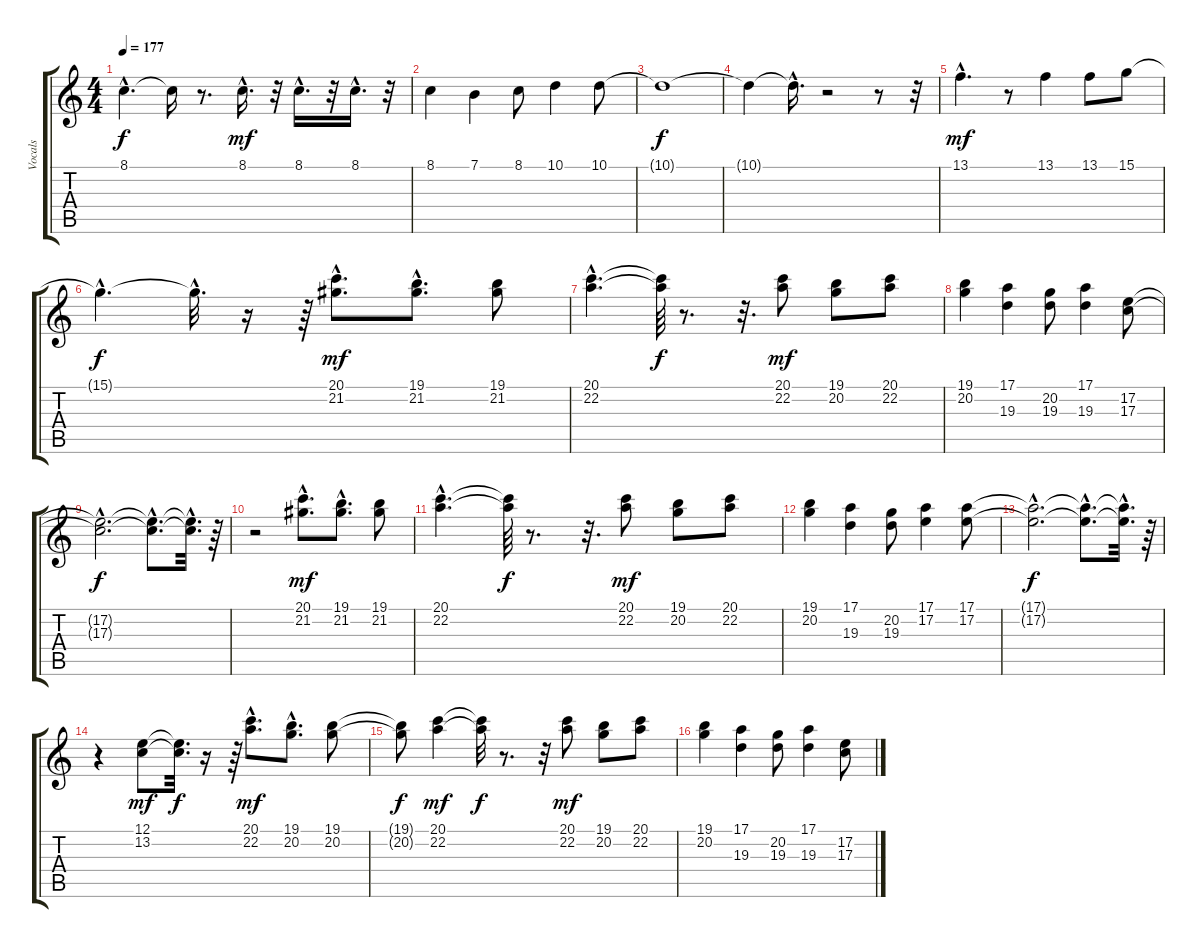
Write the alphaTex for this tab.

\track ("Vocals" "Vocals") {instrument tenorsax}
\staff {score tabs}
\tuning (E4 B3 G3 D3 A2 E2) {hide}
\ts (4 4)
\tempo 177
\clef g2
\ks c
8.1{hac t}.4{d dy f} 8.1{t}.16 r.8{d} 8.1{hac}.16{d dy mf} r.32 8.1{hac}.16{d} r.32 8.1{hac}.16{d} r.32 |
8.1.4 7.1.4 8.1.8 10.1.4 10.1.8 |
10.1{t}.1{dy f} |
10.1{t}.4 10.1{hac t}.16{d} r.2 r.8 r.32 |
13.1{hac}.4{d dy mf} r.8 13.1.4 13.1.8 15.1.8 |
15.1{hac t}.4{d dy f} 15.1{hac t}.32{d} r.16 r.64 (20.1{hac} 21.2{hac}).8{d dy mf} (19.1{hac} 21.2{hac}).8{d} (19.1 21.2).8 |
(20.1{hac} 22.2{hac}).4{d} (20.1{t} 22.2{t}).64{dy f} r.8{d} r.32{d} (20.1 22.2).8{dy mf} (19.1 20.2).8 (20.1 22.2).8 |
(19.1 20.2).4 (17.1 19.3).4 (20.2 19.3).8 (17.1 19.3).4 (17.2 17.3).8 |
(17.2{hac t} 17.3{hac t}).2{d dy f} (17.2{hac t} 17.3{hac t}).8{d} (17.2{hac t} 17.3{hac t}).32{d} r.64 |
r.2 (20.1{hac} 21.2{hac}).8{d dy mf} (19.1{hac} 21.2{hac}).8{d} (19.1 21.2).8 |
(20.1{hac} 22.2{hac}).4{d} (20.1{t} 22.2{t}).64{dy f} r.8{d} r.32{d} (20.1 22.2).8{dy mf} (19.1 20.2).8 (20.1 22.2).8 |
(19.1 20.2).4 (17.1 19.3).4 (20.2 19.3).8 (17.1 17.2).4 (17.1 17.2).8 |
(17.1{hac t} 17.2{hac t}).2{d dy f} (17.1{hac t} 17.2{hac t}).8{d} (17.1{hac t} 17.2{hac t}).32{d} r.64 |
r.4 (12.1 13.2).8{dy mf} (12.1{t} 13.2{t}).32{d dy f} r.16 r.64 (20.1{hac} 22.2{hac}).8{d dy mf} (19.1{hac} 20.2{hac}).8{d} (19.1 20.2).8 |
(19.1{t} 20.2{t}).8{dy f} (20.1 22.2).4{dy mf} (20.1{t} 22.2{t}).32{dy f} r.8{d} r.32 (20.1 22.2).8{dy mf} (19.1 20.2).8 (20.1 22.2).8 |
(19.1 20.2).4 (17.1 19.3).4 (20.2 19.3).8 (17.1 19.3).4 (17.2 17.3).8
